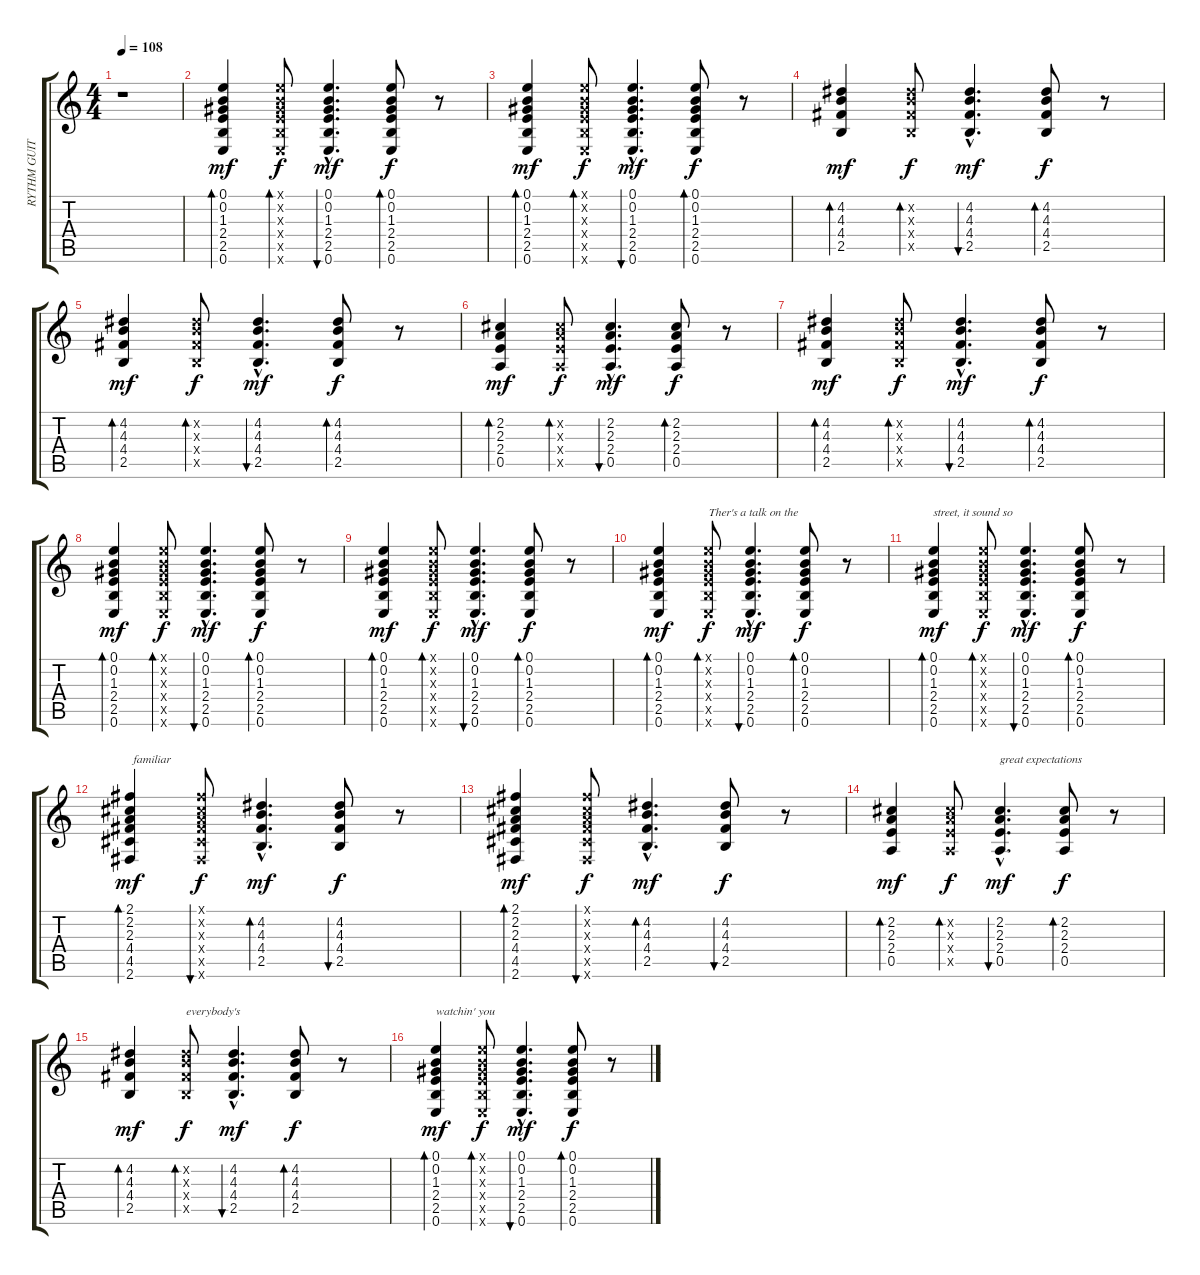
\track ("RYTHM GUITAR" "RYTHM GUIT") {instrument acousticguitarsteel}
\staff {score tabs}
\tuning (E4 B3 G3 D3 A2 E2) {hide}
\ts (4 4)
\tempo 108
\clef g2
\ks c
r.1{dy mf instrument acousticguitarsteel} |
(0.1 0.2 1.3 2.4 2.5 0.6).4{bd 60 volume 5 instrument acousticguitarsteel} (0.1{x} 0.2{x} 1.3{x} 2.4{x} 2.5{x} 0.6{x}).8{bd 60 dy f} (0.1{hac} 0.2{hac} 1.3{hac} 2.4{hac} 2.5{hac} 0.6{hac}).4{d bu 60 dy mf} (0.1 0.2 1.3 2.4 2.5 0.6).8{bd 60 dy f} r.8 |
(0.1 0.2 1.3 2.4 2.5 0.6).4{bd 60 dy mf} (0.1{x} 0.2{x} 1.3{x} 2.4{x} 2.5{x} 0.6{x}).8{bd 60 dy f} (0.1{hac} 0.2{hac} 1.3{hac} 2.4{hac} 2.5{hac} 0.6{hac}).4{d bu 60 dy mf} (0.1 0.2 1.3 2.4 2.5 0.6).8{bd 60 dy f} r.8 |
(4.2 4.3 4.4 2.5).4{bd 60 dy mf} (4.2{x} 4.3{x} 4.4{x} 2.5{x}).8{bd 60 dy f} (4.2{hac} 4.3{hac} 4.4{hac} 2.5{hac}).4{d bu 60 dy mf} (4.2 4.3 4.4 2.5).8{bd 60 dy f} r.8 |
(4.2 4.3 4.4 2.5).4{bd 60 dy mf} (4.2{x} 4.3{x} 4.4{x} 2.5{x}).8{bd 60 dy f} (4.2{hac} 4.3{hac} 4.4{hac} 2.5{hac}).4{d bu 60 dy mf} (4.2 4.3 4.4 2.5).8{bd 60 dy f} r.8 |
(2.2 2.3 2.4 0.5).4{bd 60 dy mf} (2.2{x} 2.3{x} 2.4{x} 0.5{x}).8{bd 60 dy f} (2.2{hac} 2.3{hac} 2.4{hac} 0.5{hac}).4{d bu 60 dy mf} (2.2 2.3 2.4 0.5).8{bd 60 dy f} r.8 |
(4.2 4.3 4.4 2.5).4{bd 60 dy mf} (4.2{x} 4.3{x} 4.4{x} 2.5{x}).8{bd 60 dy f} (4.2{hac} 4.3{hac} 4.4{hac} 2.5{hac}).4{d bu 60 dy mf} (4.2 4.3 4.4 2.5).8{bd 60 dy f} r.8 |
(0.1 0.2 1.3 2.4 2.5 0.6).4{bd 60 dy mf} (0.1{x} 0.2{x} 1.3{x} 2.4{x} 2.5{x} 0.6{x}).8{bd 60 dy f} (0.1{hac} 0.2{hac} 1.3{hac} 2.4{hac} 2.5{hac} 0.6{hac}).4{d bu 60 dy mf} (0.1 0.2 1.3 2.4 2.5 0.6).8{bd 60 dy f} r.8 |
(0.1 0.2 1.3 2.4 2.5 0.6).4{bd 60 dy mf} (0.1{x} 0.2{x} 1.3{x} 2.4{x} 2.5{x} 0.6{x}).8{bd 60 dy f} (0.1{hac} 0.2{hac} 1.3{hac} 2.4{hac} 2.5{hac} 0.6{hac}).4{d bu 60 dy mf} (0.1 0.2 1.3 2.4 2.5 0.6).8{bd 60 dy f} r.8 |
(0.1 0.2 1.3 2.4 2.5 0.6).4{bd 60 dy mf} (0.1{x} 0.2{x} 1.3{x} 2.4{x} 2.5{x} 0.6{x}).8{bd 60 txt "Ther's a talk on the " dy f} (0.1{hac} 0.2{hac} 1.3{hac} 2.4{hac} 2.5{hac} 0.6{hac}).4{d bu 60 dy mf} (0.1 0.2 1.3 2.4 2.5 0.6).8{bd 60 dy f} r.8 |
(0.1 0.2 1.3 2.4 2.5 0.6).4{bd 60 txt "street, it sound so" dy mf} (0.1{x} 0.2{x} 1.3{x} 2.4{x} 2.5{x} 0.6{x}).8{bd 60 dy f} (0.1{hac} 0.2{hac} 1.3{hac} 2.4{hac} 2.5{hac} 0.6{hac}).4{d bu 60 dy mf} (0.1 0.2 1.3 2.4 2.5 0.6).8{bd 60 dy f} r.8 |
(2.1 2.2 2.3 4.4 4.5 2.6).4{bd 60 txt " familiar" dy mf} (2.1{x} 2.2{x} 2.3{x} 4.4{x} 4.5{x} 2.6{x}).8{bu 60 dy f} (4.2{hac} 4.3{hac} 4.4{hac} 2.5{hac}).4{d bd 60 dy mf} (4.2 4.3 4.4 2.5).8{bu 60 dy f} r.8 |
(2.1 2.2 2.3 4.4 4.5 2.6).4{bd 60 dy mf} (2.1{x} 2.2{x} 2.3{x} 4.4{x} 4.5{x} 2.6{x}).8{bu 60 dy f} (4.2{hac} 4.3{hac} 4.4{hac} 2.5{hac}).4{d bd 60 dy mf} (4.2 4.3 4.4 2.5).8{bu 60 dy f} r.8 |
(2.2 2.3 2.4 0.5).4{bd 60 dy mf} (2.2{x} 2.3{x} 2.4{x} 0.5{x}).8{bd 60 dy f} (2.2{hac} 2.3{hac} 2.4{hac} 0.5{hac}).4{d bu 60 txt "great expectations" dy mf} (2.2 2.3 2.4 0.5).8{bd 60 dy f} r.8 |
(4.2 4.3 4.4 2.5).4{bd 60 dy mf} (4.2{x} 4.3{x} 4.4{x} 2.5{x}).8{bd 60 txt "everybody's " dy f} (4.2{hac} 4.3{hac} 4.4{hac} 2.5{hac}).4{d bu 60 dy mf} (4.2 4.3 4.4 2.5).8{bd 60 dy f} r.8 |
(0.1 0.2 1.3 2.4 2.5 0.6).4{bd 60 txt "watchin' you" dy mf} (0.1{x} 0.2{x} 1.3{x} 2.4{x} 2.5{x} 0.6{x}).8{bd 60 dy f} (0.1{hac} 0.2{hac} 1.3{hac} 2.4{hac} 2.5{hac} 0.6{hac}).4{d bu 60 dy mf} (0.1 0.2 1.3 2.4 2.5 0.6).8{bd 60 dy f} r.8
